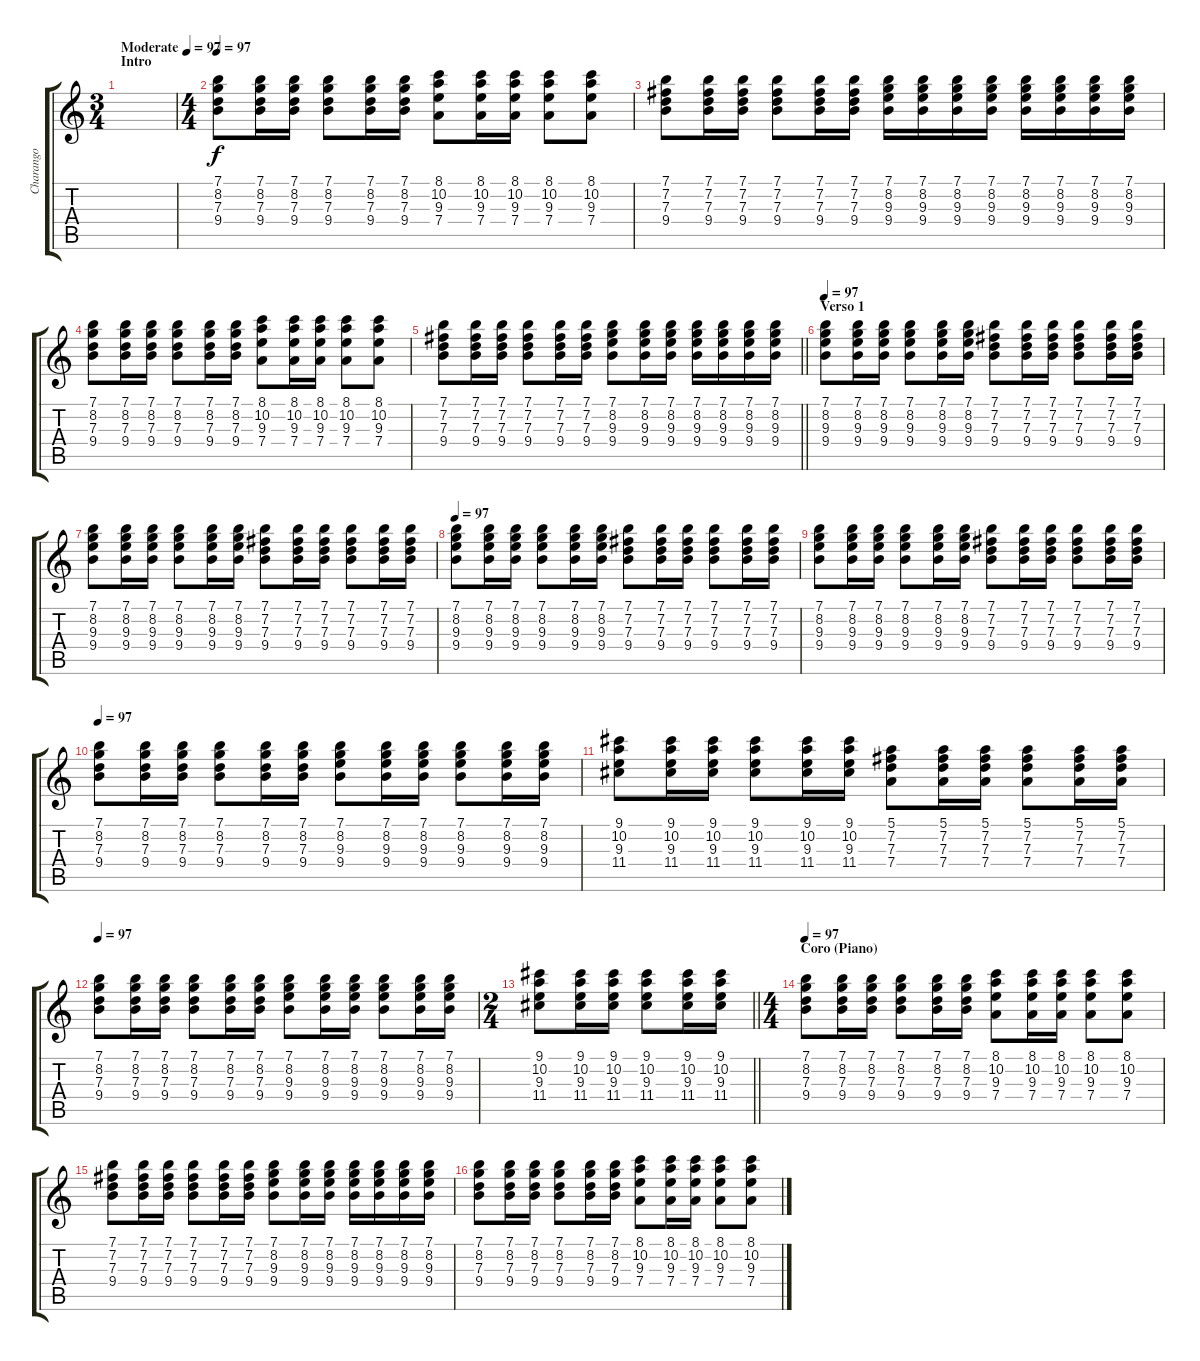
\track ("Charango" "Charango") {instrument acousticguitarsteel}
\staff {score tabs}
\tuning (E4 B3 G3 D3 A2 E2) {hide}
\ts (3 4)
\section ("" "Intro")
\tempo (97 "Moderate")
\tempo 125
\tempo (97 "Moderate")
\clef g2
\ks c
|
\ts (4 4)
\tempo 97
(7.1 8.2 7.3 9.4).8 (7.1 8.2 7.3 9.4).16 (7.1 8.2 7.3 9.4).16 (7.1 8.2 7.3 9.4).8 (7.1 8.2 7.3 9.4).16 (7.1 8.2 7.3 9.4).16 (8.1 10.2 9.3 7.4).8 (8.1 10.2 9.3 7.4).16 (8.1 10.2 9.3 7.4).16 (8.1 10.2 9.3 7.4).8 (8.1 10.2 9.3 7.4).8 |
(7.1 7.2 7.3 9.4).8 (7.1 7.2 7.3 9.4).16 (7.1 7.2 7.3 9.4).16 (7.1 7.2 7.3 9.4).8 (7.1 7.2 7.3 9.4).16 (7.1 7.2 7.3 9.4).16 (7.1 8.2 9.3 9.4).16 (7.1 8.2 9.3 9.4).16 (7.1 8.2 9.3 9.4).16 (7.1 8.2 9.3 9.4).16 (7.1 8.2 9.3 9.4).16 (7.1 8.2 9.3 9.4).16 (7.1 8.2 9.3 9.4).16 (7.1 8.2 9.3 9.4).16 |
(7.1 8.2 7.3 9.4).8 (7.1 8.2 7.3 9.4).16 (7.1 8.2 7.3 9.4).16 (7.1 8.2 7.3 9.4).8 (7.1 8.2 7.3 9.4).16 (7.1 8.2 7.3 9.4).16 (8.1 10.2 9.3 7.4).8 (8.1 10.2 9.3 7.4).16 (8.1 10.2 9.3 7.4).16 (8.1 10.2 9.3 7.4).8 (8.1 10.2 9.3 7.4).8 |
\barLineRight lightlight
(7.1 7.2 7.3 9.4).8 (7.1 7.2 7.3 9.4).16 (7.1 7.2 7.3 9.4).16 (7.1 7.2 7.3 9.4).8 (7.1 7.2 7.3 9.4).16 (7.1 7.2 7.3 9.4).16 (7.1 8.2 9.3 9.4).8 (7.1 8.2 9.3 9.4).16 (7.1 8.2 9.3 9.4).16 (7.1 8.2 9.3 9.4).16 (7.1 8.2 9.3 9.4).16 (7.1 8.2 9.3 9.4).16 (7.1 8.2 9.3 9.4).16 |
\section ("" "Verso 1")
\tempo 97
(7.1 8.2 9.3 9.4).8 (7.1 8.2 9.3 9.4).16 (7.1 8.2 9.3 9.4).16 (7.1 8.2 9.3 9.4).8 (7.1 8.2 9.3 9.4).16 (7.1 8.2 9.3 9.4).16 (7.1 7.2 7.3 9.4).8 (7.1 7.2 7.3 9.4).16 (7.1 7.2 7.3 9.4).16 (7.1 7.2 7.3 9.4).8 (7.1 7.2 7.3 9.4).16 (7.1 7.2 7.3 9.4).16 |
(7.1 8.2 9.3 9.4).8 (7.1 8.2 9.3 9.4).16 (7.1 8.2 9.3 9.4).16 (7.1 8.2 9.3 9.4).8 (7.1 8.2 9.3 9.4).16 (7.1 8.2 9.3 9.4).16 (7.1 7.2 7.3 9.4).8 (7.1 7.2 7.3 9.4).16 (7.1 7.2 7.3 9.4).16 (7.1 7.2 7.3 9.4).8 (7.1 7.2 7.3 9.4).16 (7.1 7.2 7.3 9.4).16 |
\tempo 97
(7.1 8.2 9.3 9.4).8 (7.1 8.2 9.3 9.4).16 (7.1 8.2 9.3 9.4).16 (7.1 8.2 9.3 9.4).8 (7.1 8.2 9.3 9.4).16 (7.1 8.2 9.3 9.4).16 (7.1 7.2 7.3 9.4).8 (7.1 7.2 7.3 9.4).16 (7.1 7.2 7.3 9.4).16 (7.1 7.2 7.3 9.4).8 (7.1 7.2 7.3 9.4).16 (7.1 7.2 7.3 9.4).16 |
(7.1 8.2 9.3 9.4).8 (7.1 8.2 9.3 9.4).16 (7.1 8.2 9.3 9.4).16 (7.1 8.2 9.3 9.4).8 (7.1 8.2 9.3 9.4).16 (7.1 8.2 9.3 9.4).16 (7.1 7.2 7.3 9.4).8 (7.1 7.2 7.3 9.4).16 (7.1 7.2 7.3 9.4).16 (7.1 7.2 7.3 9.4).8 (7.1 7.2 7.3 9.4).16 (7.1 7.2 7.3 9.4).16 |
\tempo 97
(7.1 8.2 7.3 9.4).8 (7.1 8.2 7.3 9.4).16 (7.1 8.2 7.3 9.4).16 (7.1 8.2 7.3 9.4).8 (7.1 8.2 7.3 9.4).16 (7.1 8.2 7.3 9.4).16 (7.1 8.2 9.3 9.4).8 (7.1 8.2 9.3 9.4).16 (7.1 8.2 9.3 9.4).16 (7.1 8.2 9.3 9.4).8 (7.1 8.2 9.3 9.4).16 (7.1 8.2 9.3 9.4).16 |
(9.1 10.2 9.3 11.4).8 (9.1 10.2 9.3 11.4).16 (9.1 10.2 9.3 11.4).16 (9.1 10.2 9.3 11.4).8 (9.1 10.2 9.3 11.4).16 (9.1 10.2 9.3 11.4).16 (5.1 7.2 7.3 7.4).8 (5.1 7.2 7.3 7.4).16 (5.1 7.2 7.3 7.4).16 (5.1 7.2 7.3 7.4).8 (5.1 7.2 7.3 7.4).16 (5.1 7.2 7.3 7.4).16 |
\tempo 97
(7.1 8.2 7.3 9.4).8 (7.1 8.2 7.3 9.4).16 (7.1 8.2 7.3 9.4).16 (7.1 8.2 7.3 9.4).8 (7.1 8.2 7.3 9.4).16 (7.1 8.2 7.3 9.4).16 (7.1 8.2 9.3 9.4).8 (7.1 8.2 9.3 9.4).16 (7.1 8.2 9.3 9.4).16 (7.1 8.2 9.3 9.4).8 (7.1 8.2 9.3 9.4).16 (7.1 8.2 9.3 9.4).16 |
\ts (2 4)
\barLineRight lightlight
(9.1 10.2 9.3 11.4).8 (9.1 10.2 9.3 11.4).16 (9.1 10.2 9.3 11.4).16 (9.1 10.2 9.3 11.4).8 (9.1 10.2 9.3 11.4).16 (9.1 10.2 9.3 11.4).16 |
\ts (4 4)
\section ("" "Coro (Piano)")
\tempo 97
(7.1 8.2 7.3 9.4).8 (7.1 8.2 7.3 9.4).16 (7.1 8.2 7.3 9.4).16 (7.1 8.2 7.3 9.4).8 (7.1 8.2 7.3 9.4).16 (7.1 8.2 7.3 9.4).16 (8.1 10.2 9.3 7.4).8 (8.1 10.2 9.3 7.4).16 (8.1 10.2 9.3 7.4).16 (8.1 10.2 9.3 7.4).8 (8.1 10.2 9.3 7.4).8 |
(7.1 7.2 7.3 9.4).8 (7.1 7.2 7.3 9.4).16 (7.1 7.2 7.3 9.4).16 (7.1 7.2 7.3 9.4).8 (7.1 7.2 7.3 9.4).16 (7.1 7.2 7.3 9.4).16 (7.1 8.2 9.3 9.4).8 (7.1 8.2 9.3 9.4).16 (7.1 8.2 9.3 9.4).16 (7.1 8.2 9.3 9.4).16 (7.1 8.2 9.3 9.4).16 (7.1 8.2 9.3 9.4).16 (7.1 8.2 9.3 9.4).16 |
(7.1 8.2 7.3 9.4).8 (7.1 8.2 7.3 9.4).16 (7.1 8.2 7.3 9.4).16 (7.1 8.2 7.3 9.4).8 (7.1 8.2 7.3 9.4).16 (7.1 8.2 7.3 9.4).16 (8.1 10.2 9.3 7.4).8 (8.1 10.2 9.3 7.4).16 (8.1 10.2 9.3 7.4).16 (8.1 10.2 9.3 7.4).8 (8.1 10.2 9.3 7.4).8
